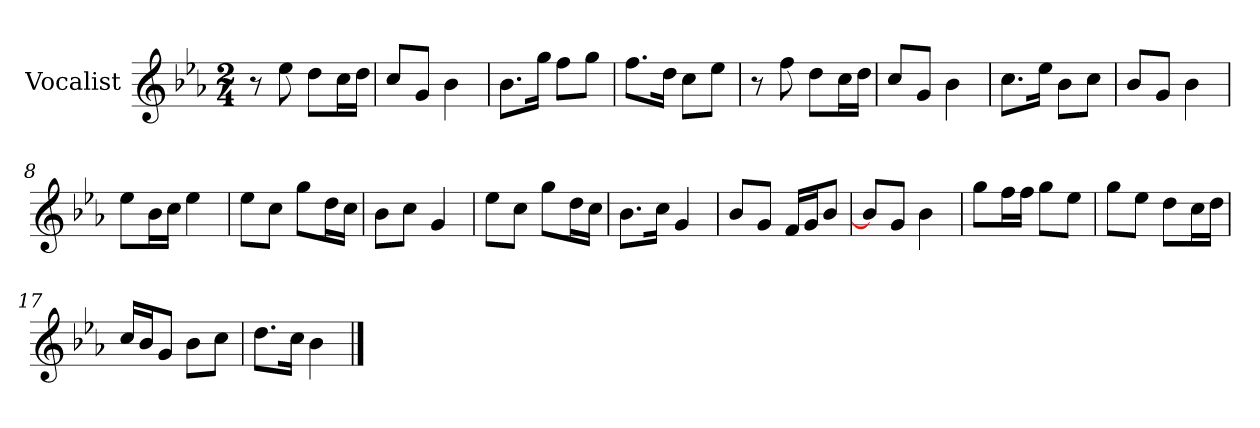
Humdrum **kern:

**kern
*part1
*staff1
*I"Vocalist
*k[b-e-a-]
*E-:
*M2/4
=
8r
8ee-
8ddL
16ccL
16ddJJ
=1
8ccL
8gJ
4b-
=2
8.b-L
16ggJk
8ffL
8ggJ
=3
8.ffL
16ddJk
8ccL
8ee-J
=4
8r
8ff
8ddL
16ccL
16ddJJ
=5
8ccL
8gJ
4b-
=6
8.ccL
16ee-Jk
8b-L
8ccJ
=7
8b-L
8gJ
4b-
=8
8ee-L
16b-L
16ccJJ
4ee-
=9
8ee-L
8ccJ
8ggL
16ddL
16ccJJ
=10
8b-L
8ccJ
4g
=11
8ee-L
8ccJ
8ggL
16ddL
16ccJJ
=12
8.b-L
16ccJk
4g
=13
8b-L
8gJ
16fLL
16gJ
8b-J
=14
8b-L]
8gJ
4b-
=15
8ggL
16ffL
16ffJJ
8ggL
8ee-J
=16
8ggL
8ee-J
8ddL
16ccL
16ddJJ
=17
16ccLL
16b-J
8gJ
8b-L
8ccJ
=18
8.ddL
16ccJk
4b-
==
*-
